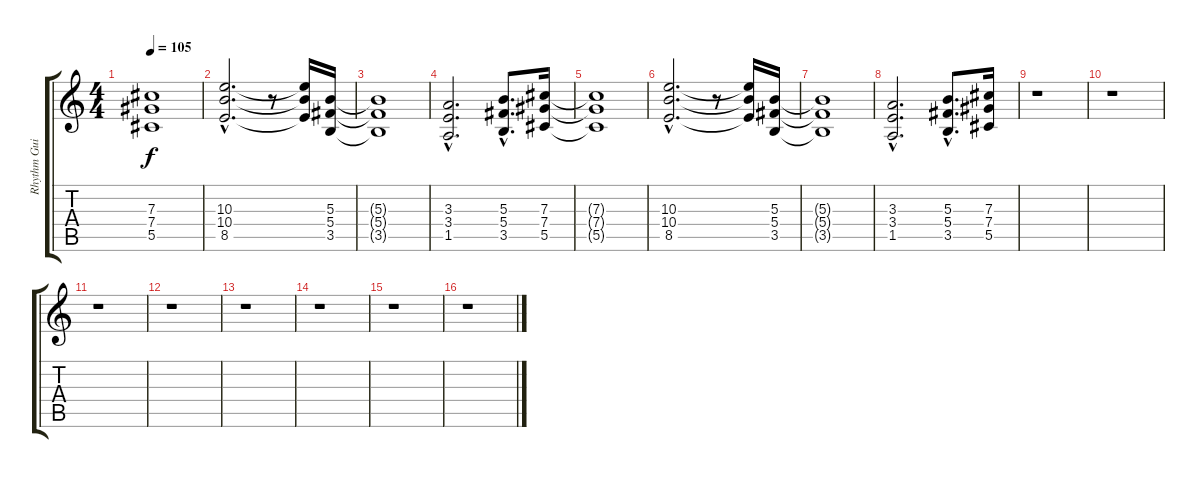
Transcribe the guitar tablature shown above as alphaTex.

\track ("Rhythm Guitar" "Rhythm Gui") {instrument distortionguitar}
\staff {score tabs}
\tuning (Eb4 Bb3 Gb3 Db3 Ab2 Eb2) {hide}
\ts (4 4)
\tempo 105
\clef g2
\ks c
(7.3 7.4 5.5).1{dy f} |
(10.3{hac} 10.4{hac} 8.5{hac}).2{d} r.8 (10.3{t} 10.4{t} 8.5{t}).16 (5.3 5.4 3.5).16 |
(5.3{t} 5.4{t} 3.5{t}).1 |
(3.3{hac} 3.4{hac} 1.5{hac}).2{d} (5.3{hac} 5.4{hac} 3.5{hac}).8{d} (7.3 7.4 5.5).16 |
(7.3{t} 7.4{t} 5.5{t}).1 |
(10.3{hac} 10.4{hac} 8.5{hac}).2{d} r.8 (10.3{t} 10.4{t} 8.5{t}).16 (5.3 5.4 3.5).16 |
(5.3{t} 5.4{t} 3.5{t}).1 |
(3.3{hac} 3.4{hac} 1.5{hac}).2{d} (5.3{hac} 5.4{hac} 3.5{hac}).8{d} (7.3 7.4 5.5).16 |
r.1 |
r.1 |
r.1 |
r.1 |
r.1 |
r.1 |
r.1 |
r.1
